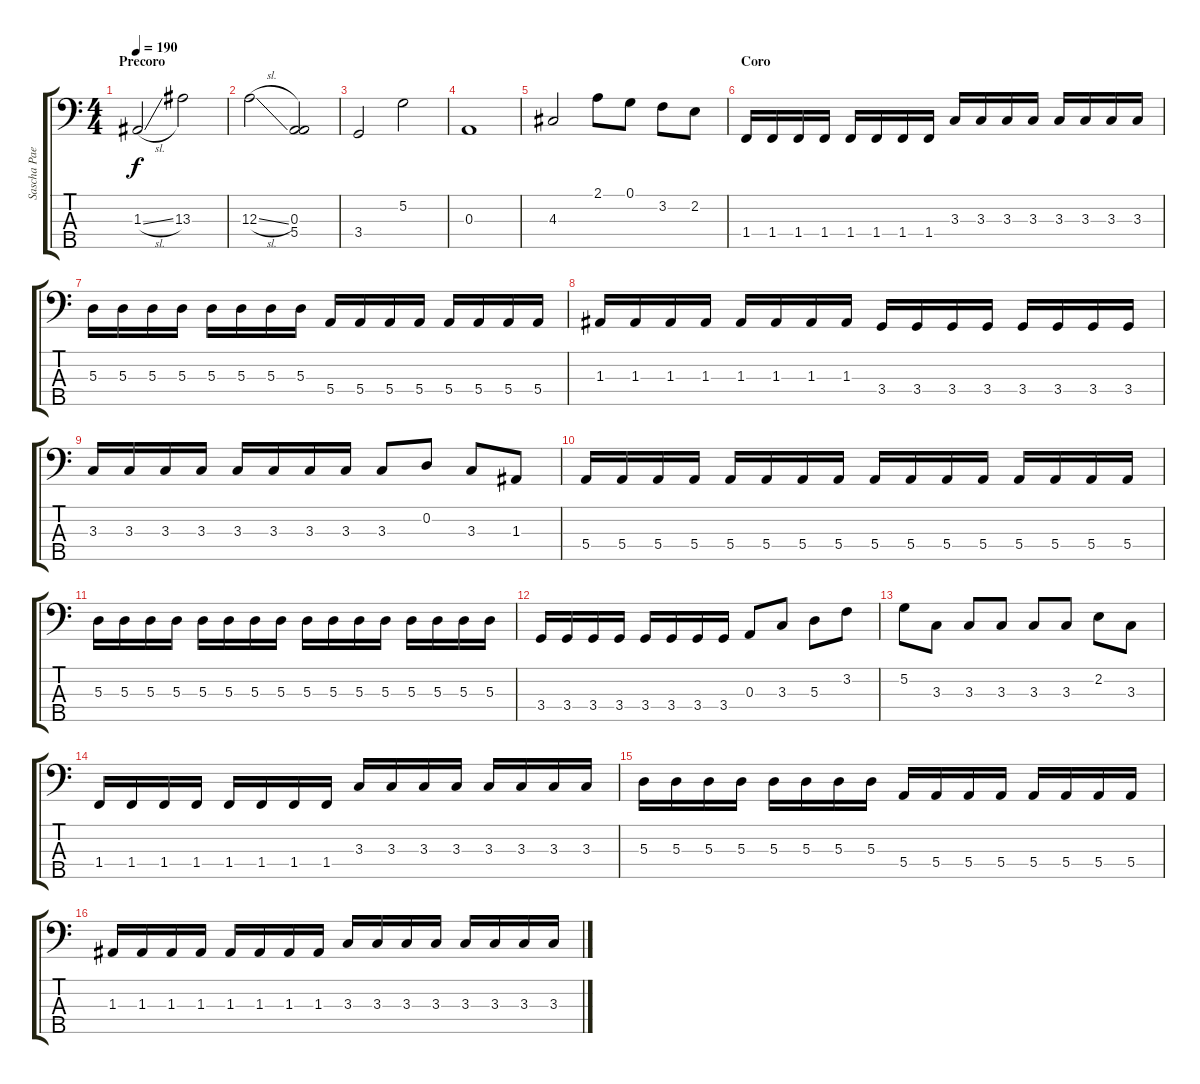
\track ("Sascha Paeth" "Sascha Pae") {instrument electricbassfinger}
\staff {score tabs}
\tuning (G2 D2 A1 E1 B0) {hide}
\ts (4 4)
\section ("" "Precoro")
\tempo 190
\clef f4
\ks c
1.3{sl}.2{dy f} 13.3.2 |
12.3{sl}.2 (0.3 5.4).2 |
3.4.2 5.2.2 |
0.3.1 |
4.3.2 2.1.8 0.1.8 3.2.8 2.2.8 |
\section ("" "Coro")
1.4.16 1.4.16 1.4.16 1.4.16 1.4.16 1.4.16 1.4.16 1.4.16 3.3.16 3.3.16 3.3.16 3.3.16 3.3.16 3.3.16 3.3.16 3.3.16 |
5.3.16 5.3.16 5.3.16 5.3.16 5.3.16 5.3.16 5.3.16 5.3.16 5.4.16 5.4.16 5.4.16 5.4.16 5.4.16 5.4.16 5.4.16 5.4.16 |
1.3.16 1.3.16 1.3.16 1.3.16 1.3.16 1.3.16 1.3.16 1.3.16 3.4.16 3.4.16 3.4.16 3.4.16 3.4.16 3.4.16 3.4.16 3.4.16 |
3.3.16 3.3.16 3.3.16 3.3.16 3.3.16 3.3.16 3.3.16 3.3.16 3.3.8 0.2.8 3.3.8 1.3.8 |
5.4.16 5.4.16 5.4.16 5.4.16 5.4.16 5.4.16 5.4.16 5.4.16 5.4.16 5.4.16 5.4.16 5.4.16 5.4.16 5.4.16 5.4.16 5.4.16 |
5.3.16 5.3.16 5.3.16 5.3.16 5.3.16 5.3.16 5.3.16 5.3.16 5.3.16 5.3.16 5.3.16 5.3.16 5.3.16 5.3.16 5.3.16 5.3.16 |
3.4.16 3.4.16 3.4.16 3.4.16 3.4.16 3.4.16 3.4.16 3.4.16 0.3.8 3.3.8 5.3.8 3.2.8 |
5.2.8 3.3.8 3.3.8 3.3.8 3.3.8 3.3.8 2.2.8 3.3.8 |
1.4.16 1.4.16 1.4.16 1.4.16 1.4.16 1.4.16 1.4.16 1.4.16 3.3.16 3.3.16 3.3.16 3.3.16 3.3.16 3.3.16 3.3.16 3.3.16 |
5.3.16 5.3.16 5.3.16 5.3.16 5.3.16 5.3.16 5.3.16 5.3.16 5.4.16 5.4.16 5.4.16 5.4.16 5.4.16 5.4.16 5.4.16 5.4.16 |
1.3.16 1.3.16 1.3.16 1.3.16 1.3.16 1.3.16 1.3.16 1.3.16 3.3.16 3.3.16 3.3.16 3.3.16 3.3.16 3.3.16 3.3.16 3.3.16
